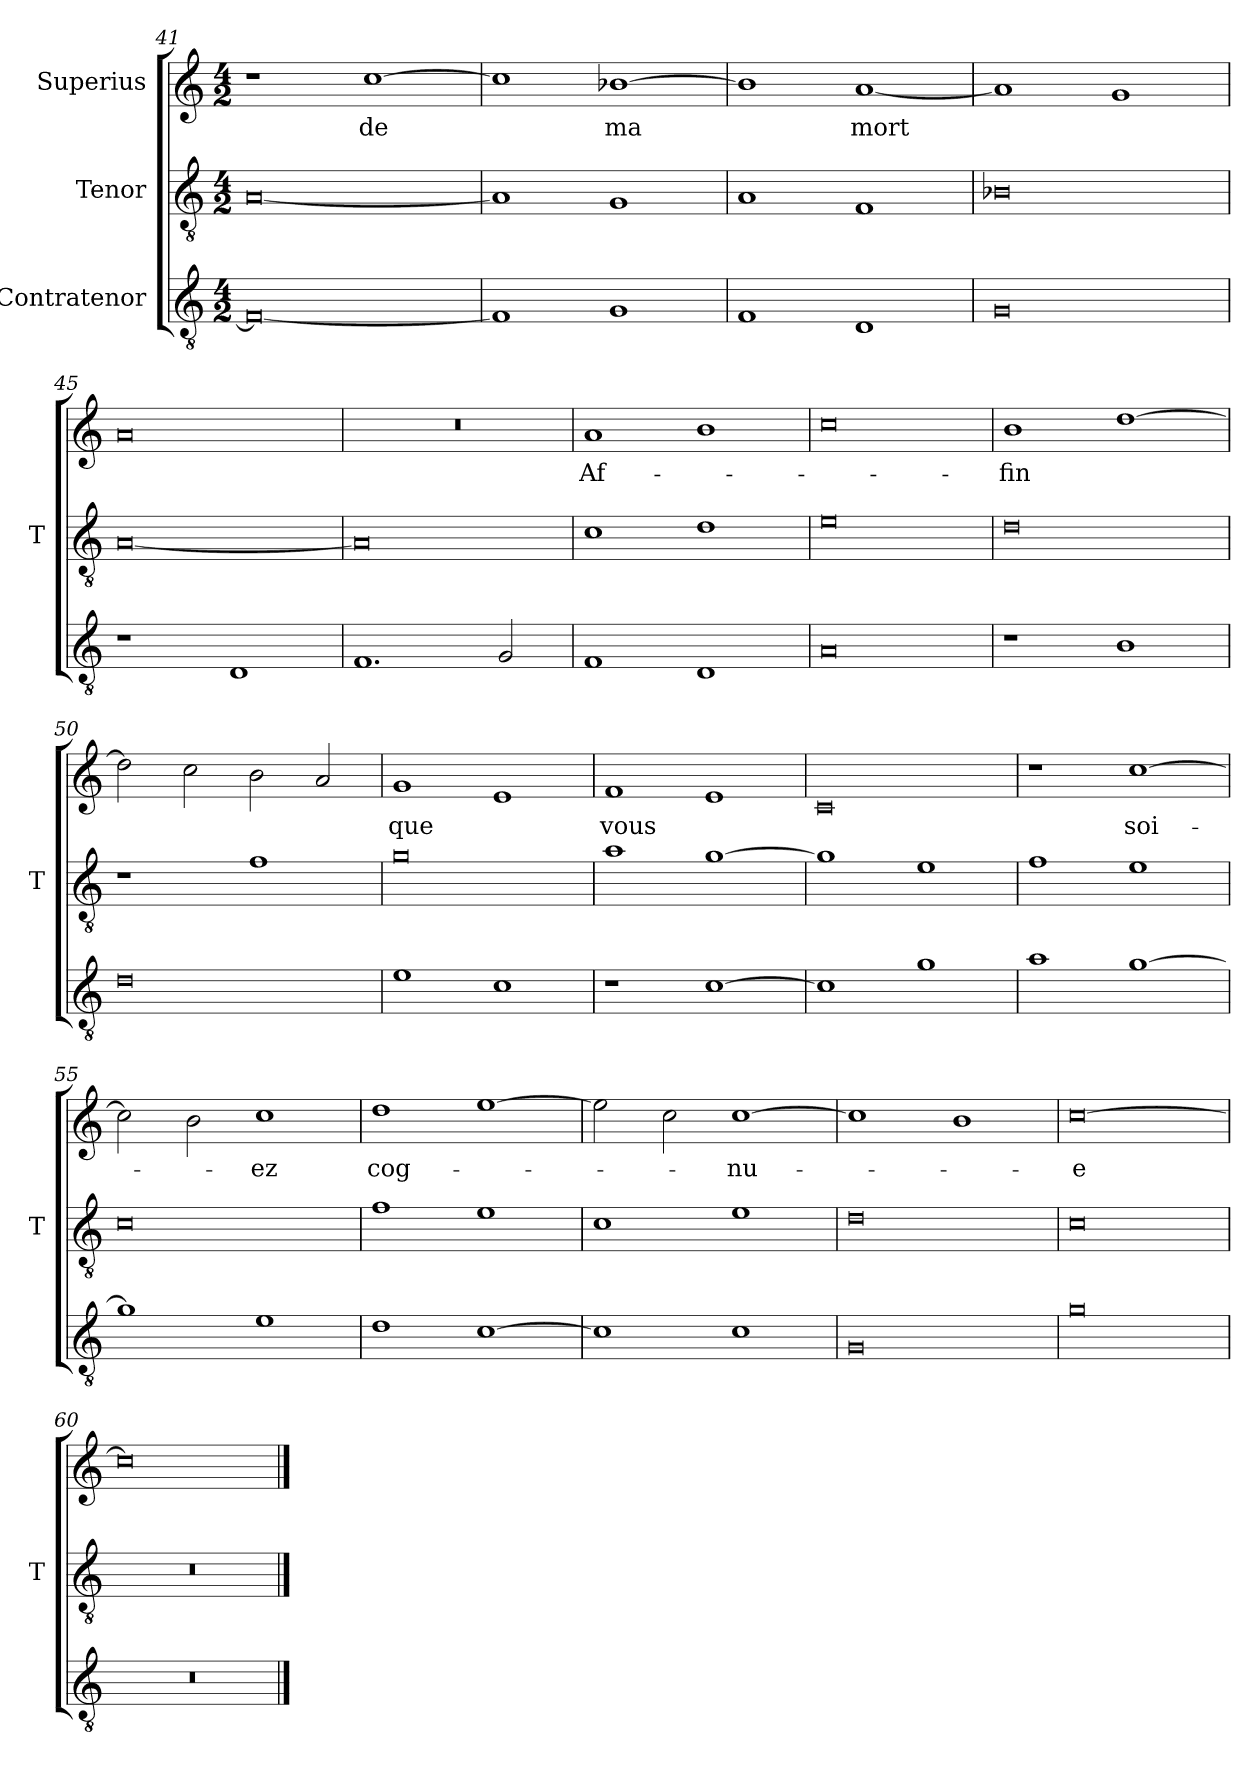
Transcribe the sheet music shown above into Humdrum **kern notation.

**kern	**kern	**kern	**text
*part3	*part2	*part1	*part1
*staff3	*staff2	*staff1	*staff1
*I"Contratenor	*I"Tenor	*I"Superius	*
*	*I'T	*	*
*clefGv2	*clefGv2	*clefG2	*
*M4/2	*M4/2	*M4/2	*
=41	=41	=41	=41
0F_	[0A	1r	.
.	.	[1cc	-de
=42	=42	=42	=42
1F]	1A]	1cc]	.
1G	1G	[1b-X	-ma
=43	=43	=43	=43
1F	1A	1b-]	.
1D	1F	[1a	-mort
=44	=44	=44	=44
0G	0B-X	1a]	.
.	.	1g	.
=45	=45	=45	=45
1r	[0A	0a	.
1D	.	.	.
=46	=46	=46	=46
1.F	0A]	0r	.
2G	.	.	.
=47	=47	=47	=47
1F	1c	1a	Af-
1D	1d	1b	.
=48	=48	=48	=48
0A	0e	0cc	.
=49	=49	=49	=49
1r	0d	1b	-fin
1B	.	[1dd	.
=50	=50	=50	=50
0d	1r	2dd]	.
.	.	2cc	.
.	1f	2b	.
.	.	2a	.
=51	=51	=51	=51
1e	0g	1g	-que
1c	.	1e	.
=52	=52	=52	=52
1r	1a	1f	-vous
[1c	[1g	1e	.
=53	=53	=53	=53
1c]	1g]	0c	.
1g	1e	.	.
=54	=54	=54	=54
1a	1f	1r	.
[1g	1e	[1cc	soi-
=55	=55	=55	=55
1g]	0c	2cc]	.
.	.	2b	.
1e	.	1cc	-ez
=56	=56	=56	=56
1d	1f	1dd	cog-
[1c	1e	[1ee	.
=57	=57	=57	=57
1c]	1c	2ee]	.
.	.	2cc	.
1c	1e	[1cc	-nu-
=58	=58	=58	=58
0G	0d	1cc]	.
.	.	1b	.
=59	=59	=59	=59
0g	0c	[0cc	-e
=60	=60	=60	=60
0r	0r	0cc]	.
==	==	==	==
*-	*-	*-	*-
